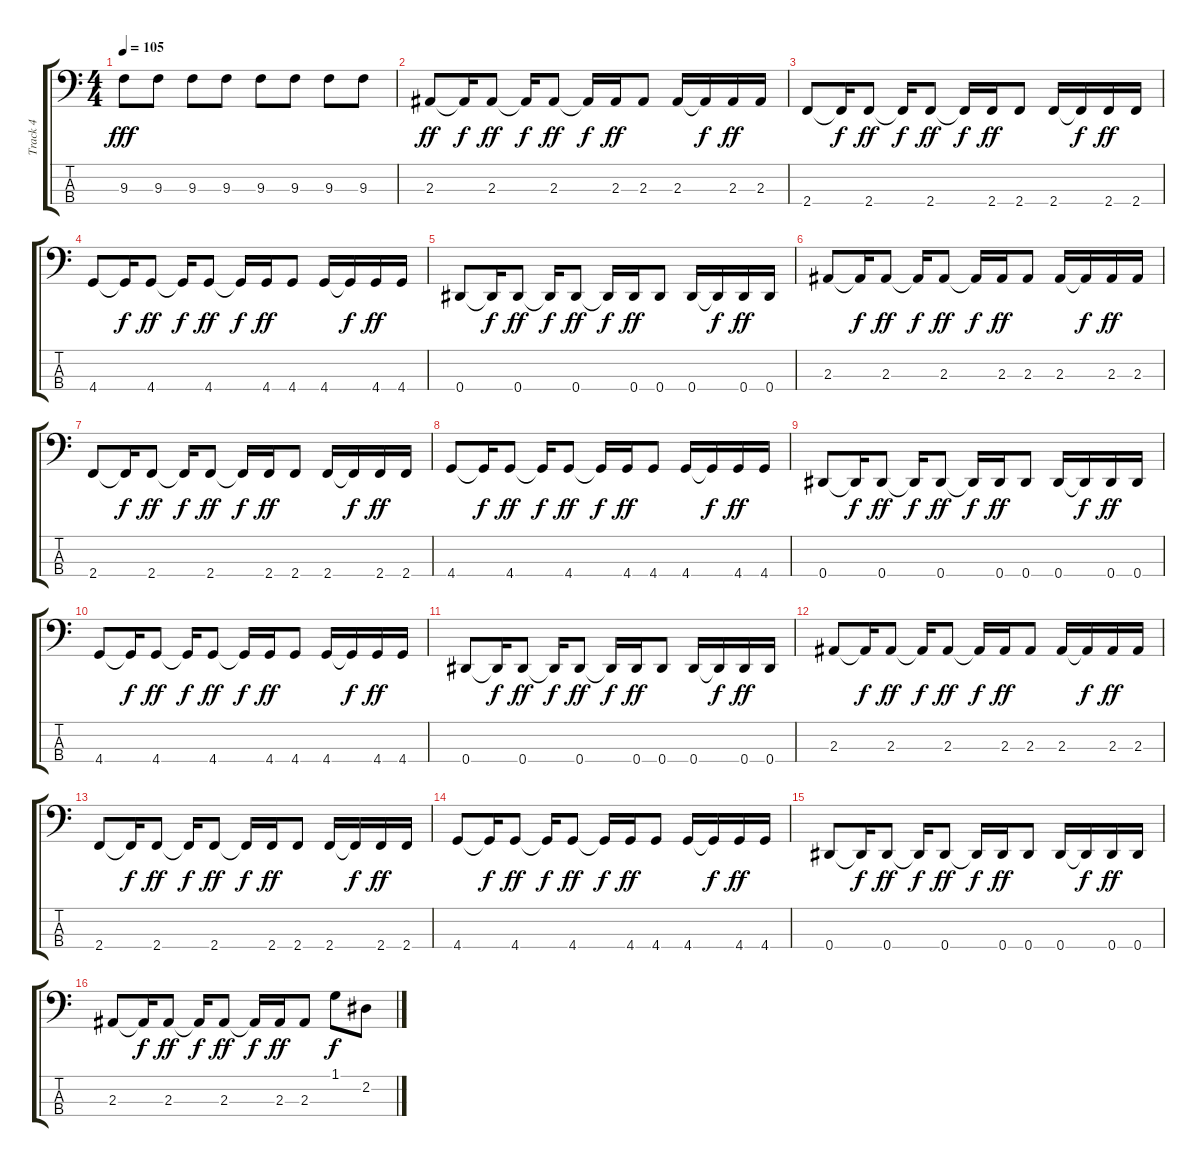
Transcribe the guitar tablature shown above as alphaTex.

\track ("Track 4" "Track 4") {instrument electricbassfinger}
\staff {score tabs}
\tuning (Gb2 Db2 Ab1 Eb1) {hide}
\ts (4 4)
\tempo 105
\clef f4
\ks c
9.3.8{dy fff} 9.3.8 9.3.8 9.3.8 9.3.8 9.3.8 9.3.8 9.3.8 |
2.3.8{dy ff} 2.3{t}.16{dy f} 2.3.8{dy ff} 2.3{t}.16{dy f} 2.3.8{dy ff} 2.3{t}.16{dy f} 2.3.16{dy ff} 2.3.8 2.3.16 2.3{t}.16{dy f} 2.3.16{dy ff} 2.3.16 |
2.4.8 2.4{t}.16{dy f} 2.4.8{dy ff} 2.4{t}.16{dy f} 2.4.8{dy ff} 2.4{t}.16{dy f} 2.4.16{dy ff} 2.4.8 2.4.16 2.4{t}.16{dy f} 2.4.16{dy ff} 2.4.16 |
4.4.8 4.4{t}.16{dy f} 4.4.8{dy ff} 4.4{t}.16{dy f} 4.4.8{dy ff} 4.4{t}.16{dy f} 4.4.16{dy ff} 4.4.8 4.4.16 4.4{t}.16{dy f} 4.4.16{dy ff} 4.4.16 |
0.4.8 0.4{t}.16{dy f} 0.4.8{dy ff} 0.4{t}.16{dy f} 0.4.8{dy ff} 0.4{t}.16{dy f} 0.4.16{dy ff} 0.4.8 0.4.16 0.4{t}.16{dy f} 0.4.16{dy ff} 0.4.16 |
2.3.8 2.3{t}.16{dy f} 2.3.8{dy ff} 2.3{t}.16{dy f} 2.3.8{dy ff} 2.3{t}.16{dy f} 2.3.16{dy ff} 2.3.8 2.3.16 2.3{t}.16{dy f} 2.3.16{dy ff} 2.3.16 |
2.4.8 2.4{t}.16{dy f} 2.4.8{dy ff} 2.4{t}.16{dy f} 2.4.8{dy ff} 2.4{t}.16{dy f} 2.4.16{dy ff} 2.4.8 2.4.16 2.4{t}.16{dy f} 2.4.16{dy ff} 2.4.16 |
4.4.8 4.4{t}.16{dy f} 4.4.8{dy ff} 4.4{t}.16{dy f} 4.4.8{dy ff} 4.4{t}.16{dy f} 4.4.16{dy ff} 4.4.8 4.4.16 4.4{t}.16{dy f} 4.4.16{dy ff} 4.4.16 |
0.4.8 0.4{t}.16{dy f} 0.4.8{dy ff} 0.4{t}.16{dy f} 0.4.8{dy ff} 0.4{t}.16{dy f} 0.4.16{dy ff} 0.4.8 0.4.16 0.4{t}.16{dy f} 0.4.16{dy ff} 0.4.16 |
4.4.8 4.4{t}.16{dy f} 4.4.8{dy ff} 4.4{t}.16{dy f} 4.4.8{dy ff} 4.4{t}.16{dy f} 4.4.16{dy ff} 4.4.8 4.4.16 4.4{t}.16{dy f} 4.4.16{dy ff} 4.4.16 |
0.4.8 0.4{t}.16{dy f} 0.4.8{dy ff} 0.4{t}.16{dy f} 0.4.8{dy ff} 0.4{t}.16{dy f} 0.4.16{dy ff} 0.4.8 0.4.16 0.4{t}.16{dy f} 0.4.16{dy ff} 0.4.16 |
2.3.8 2.3{t}.16{dy f} 2.3.8{dy ff} 2.3{t}.16{dy f} 2.3.8{dy ff} 2.3{t}.16{dy f} 2.3.16{dy ff} 2.3.8 2.3.16 2.3{t}.16{dy f} 2.3.16{dy ff} 2.3.16 |
2.4.8 2.4{t}.16{dy f} 2.4.8{dy ff} 2.4{t}.16{dy f} 2.4.8{dy ff} 2.4{t}.16{dy f} 2.4.16{dy ff} 2.4.8 2.4.16 2.4{t}.16{dy f} 2.4.16{dy ff} 2.4.16 |
4.4.8 4.4{t}.16{dy f} 4.4.8{dy ff} 4.4{t}.16{dy f} 4.4.8{dy ff} 4.4{t}.16{dy f} 4.4.16{dy ff} 4.4.8 4.4.16 4.4{t}.16{dy f} 4.4.16{dy ff} 4.4.16 |
0.4.8 0.4{t}.16{dy f} 0.4.8{dy ff} 0.4{t}.16{dy f} 0.4.8{dy ff} 0.4{t}.16{dy f} 0.4.16{dy ff} 0.4.8 0.4.16 0.4{t}.16{dy f} 0.4.16{dy ff} 0.4.16 |
2.3.8 2.3{t}.16{dy f} 2.3.8{dy ff} 2.3{t}.16{dy f} 2.3.8{dy ff} 2.3{t}.16{dy f} 2.3.16{dy ff} 2.3.8 1.1.8{dy f} 2.2.8
